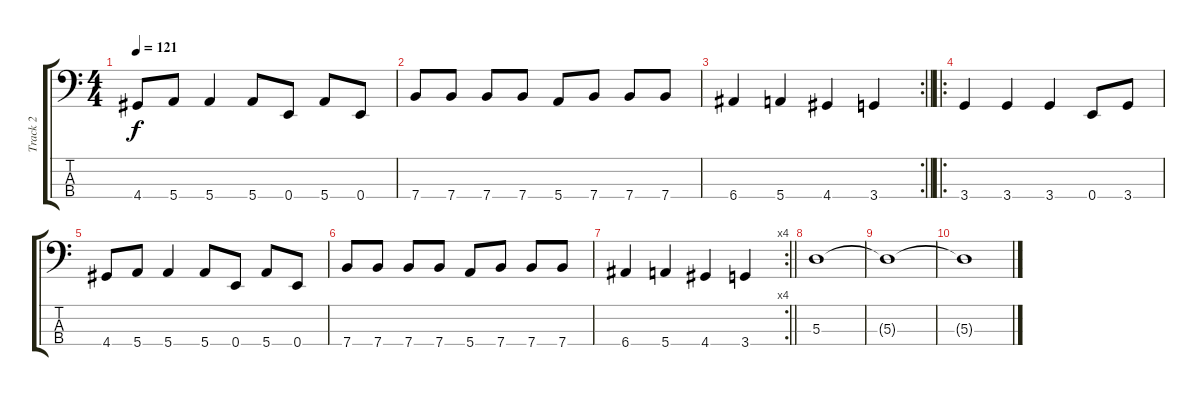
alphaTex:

\track ("Track 2" "Track 2") {instrument electricbassfinger}
\staff {score tabs}
\tuning (G2 D2 A1 E1) {hide}
\ts (4 4)
\tempo 121
\clef f4
\ks c
4.4.8{dy f} 5.4.8 5.4.4 5.4.8 0.4.8 5.4.8 0.4.8 |
7.4.8 7.4.8 7.4.8 7.4.8 5.4.8 7.4.8 7.4.8 7.4.8 |
\rc 2
\barLineRight lightlight
6.4.4 5.4.4 4.4.4 3.4.4 |
\ro
3.4.4 3.4.4 3.4.4 0.4.8 3.4.8 |
4.4.8 5.4.8 5.4.4 5.4.8 0.4.8 5.4.8 0.4.8 |
7.4.8 7.4.8 7.4.8 7.4.8 5.4.8 7.4.8 7.4.8 7.4.8 |
\rc 4
\barLineRight lightlight
6.4.4 5.4.4 4.4.4 3.4.4 |
5.3.1 |
5.3{t}.1 |
5.3{t}.1
